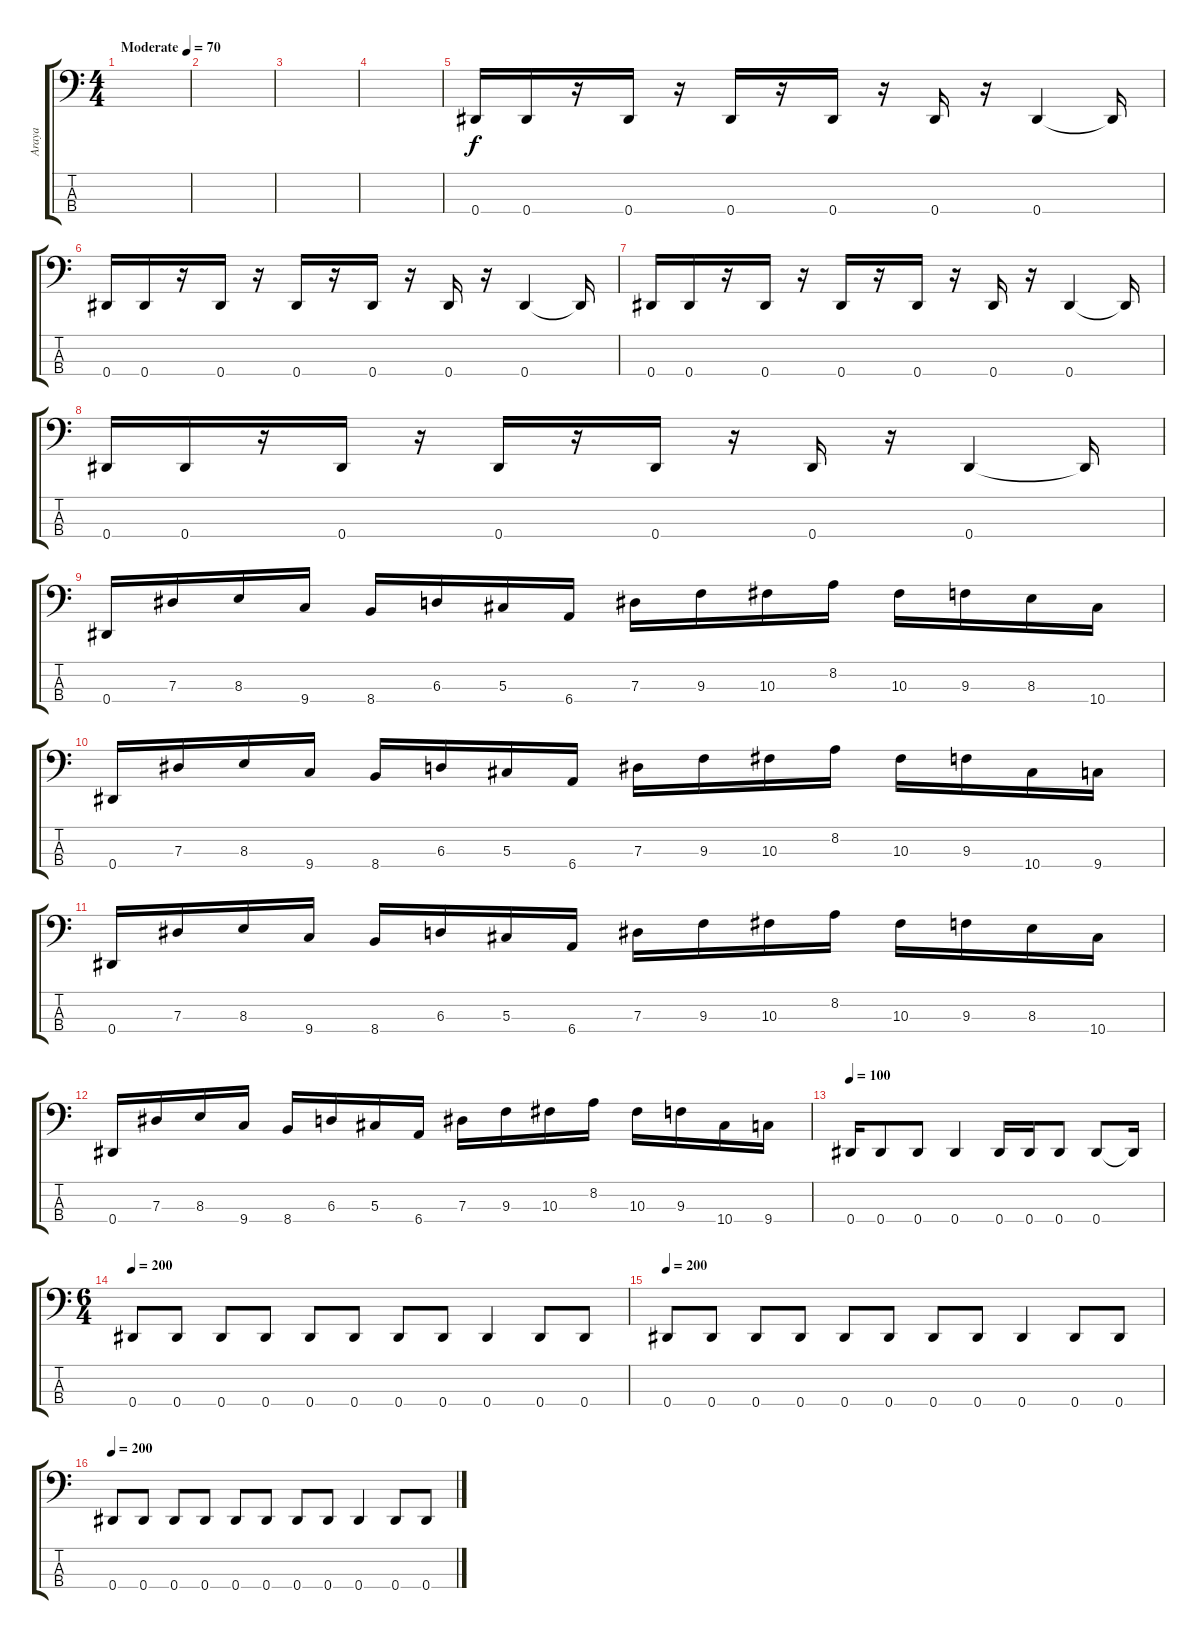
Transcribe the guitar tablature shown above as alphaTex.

\track ("Araya" "Araya") {instrument electricbasspick}
\staff {score tabs}
\tuning (Gb2 Db2 Ab1 Eb1) {hide}
\ts (4 4)
\tempo (70 "Moderate")
\clef f4
\ks c
|
|
|
|
0.4.16 0.4.16 r.16 0.4.16 r.16 0.4.16 r.16 0.4.16 r.16 0.4.16 r.16 0.4.4 0.4{t}.16 |
0.4.16 0.4.16 r.16 0.4.16 r.16 0.4.16 r.16 0.4.16 r.16 0.4.16 r.16 0.4.4 0.4{t}.16 |
0.4.16 0.4.16 r.16 0.4.16 r.16 0.4.16 r.16 0.4.16 r.16 0.4.16 r.16 0.4.4 0.4{t}.16 |
0.4.16 0.4.16 r.16 0.4.16 r.16 0.4.16 r.16 0.4.16 r.16 0.4.16 r.16 0.4.4 0.4{t}.16 |
0.4.16 7.3.16 8.3.16 9.4.16 8.4.16 6.3.16 5.3.16 6.4.16 7.3.16 9.3.16 10.3.16 8.2.16 10.3.16 9.3.16 8.3.16 10.4.16 |
0.4.16 7.3.16 8.3.16 9.4.16 8.4.16 6.3.16 5.3.16 6.4.16 7.3.16 9.3.16 10.3.16 8.2.16 10.3.16 9.3.16 10.4.16 9.4.16 |
0.4.16 7.3.16 8.3.16 9.4.16 8.4.16 6.3.16 5.3.16 6.4.16 7.3.16 9.3.16 10.3.16 8.2.16 10.3.16 9.3.16 8.3.16 10.4.16 |
0.4.16 7.3.16 8.3.16 9.4.16 8.4.16 6.3.16 5.3.16 6.4.16 7.3.16 9.3.16 10.3.16 8.2.16 10.3.16 9.3.16 10.4.16 9.4.16 |
\tempo 100
0.4.16 0.4.8 0.4.8 0.4.4 0.4.16 0.4.16 0.4.8 0.4.8 0.4{t}.16 |
\ts (6 4)
\tempo 200
0.4.8 0.4.8 0.4.8 0.4.8 0.4.8 0.4.8 0.4.8 0.4.8 0.4.4 0.4.8 0.4.8 |
\tempo 200
0.4.8 0.4.8 0.4.8 0.4.8 0.4.8 0.4.8 0.4.8 0.4.8 0.4.4 0.4.8 0.4.8 |
\tempo 200
0.4.8 0.4.8 0.4.8 0.4.8 0.4.8 0.4.8 0.4.8 0.4.8 0.4.4 0.4.8 0.4.8
